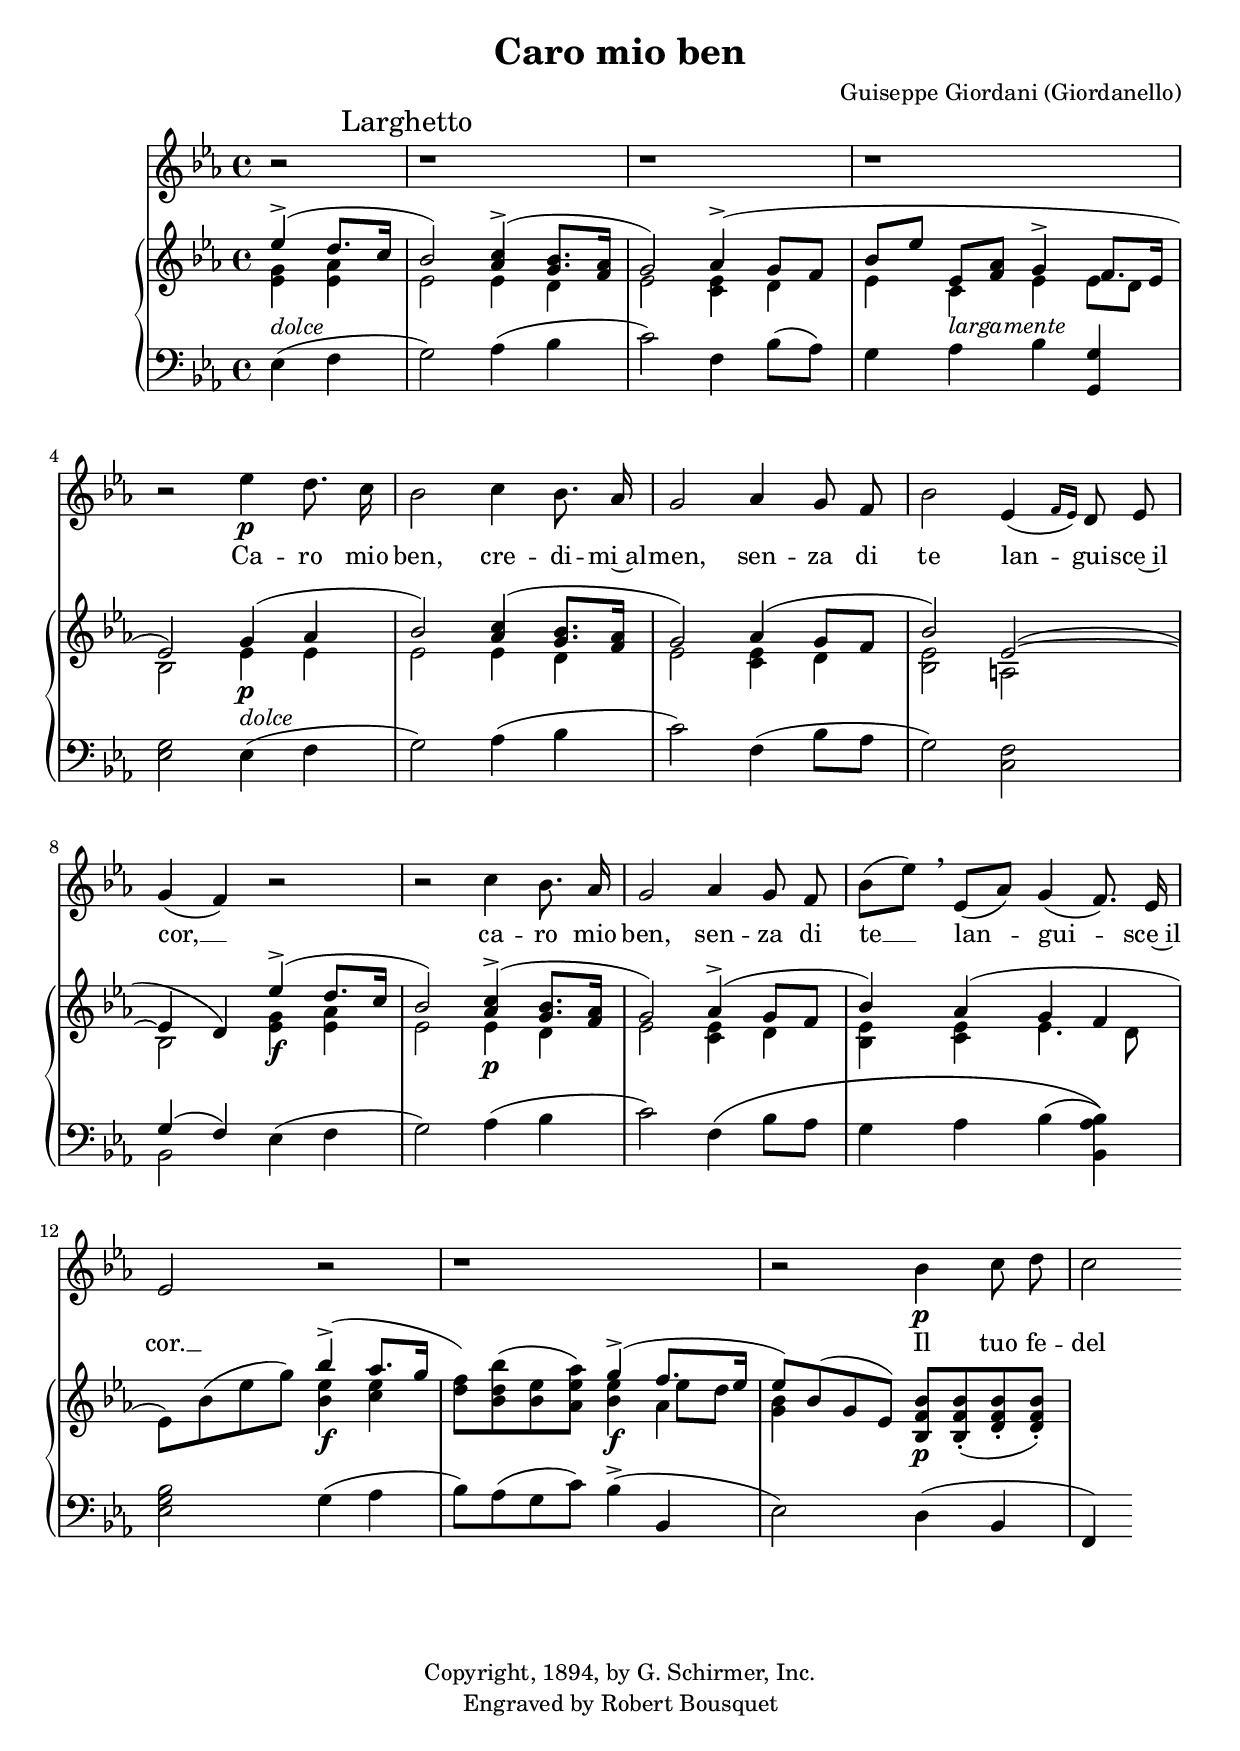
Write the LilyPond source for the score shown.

\version "2.16.1"
\header {
  title     = "Caro mio ben"
  composer  = "Guiseppe Giordani (Giordanello)"
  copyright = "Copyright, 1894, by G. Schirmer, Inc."
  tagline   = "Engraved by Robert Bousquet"
}

melody = \relative c'' {
  \clef treble
  \key ees \major

  \partial 4*2 r2 \mark "Larghetto" |
  r1
  r
  r
  r2 ees4\p d8. c16
  bes2 c4 bes8. aes16
  g2 aes4 g8 f
  bes2 ees,4( \grace { f16[ ees]) } d8 ees
  g4( f) r2
  r2 c'4 bes8. aes16
  g2 aes4 g8 f
  bes8[( ees)] \breathe ees,[( aes)] g4( f8.) ees16
  ees2 r
  r1
  r2 bes'4\p c8 d
  c2
}

text = \lyricmode {
  Ca -- ro mio
  ben, cre -- di -- mi~al --
  men, sen -- za di
  te lan -- gui -- sce~il
  cor, __
  ca -- ro mio
  ben, sen -- za di
  te __ lan -- gui -- sce~il
  cor. __
  Il tuo fe --
  del
}

upper = \relative c'' {
  \clef treble
  \key ees \major

  \partial 4*2 << {ees4->( d8. c16} \\ {<g ees>4 <aes ees>} >> |
  << {bes2) <c aes>4->( <bes g>8. <aes f>16} \\ {ees2 ees4 d} >>
  << {g2) aes4->( g8 f} \\ {ees2 <ees c>4 d}>>
  << {bes'8[ ees] ees,[ <aes f>] g4-> f8. ees16} \\ {ees4 c ees ees8 d} >>
  << {ees2) g4( aes} \\ {bes,2 ees4\p ees} >> % TODO: slur missing
  << {bes'2) <c aes>4( <bes g>8. <aes f>16} \\ {ees2 ees4 d} >>
  << {g2) aes4( g8 f} \\ {ees2 <ees c>4 d} >>
  << {bes'2) ees,~(} \\ {<ees bes> a,} >>
  << {ees'4 d) ees'->( d8. c16} \\ {bes,2 <g' ees>4\f <aes ees>}>>
  << {bes2) <c aes>4->( <bes g>8. <aes f>16} \\ {ees2 ees4\p d} >>
  << {g2) aes4->( g8 f} \\ {ees2 <ees c>4 d} >>
  << {bes') aes( g f} \\ {<ees bes>4 <ees c> ees4. d8} >>
  << {\stemDown ees) bes'( ees g)} \\ {} >> << {bes4->( aes8. g16} \\ {<ees bes>4\f <ees c>} >>
  << {\stemDown <f d>8) <bes d, bes>( <ees, bes> <aes ees aes,>)} \\ {} >>
    << {g4->( } \\ {<ees bes>4\f} >>
    << {f8. ees16} \\ {aes,4} \\ {\stemDown \once \override NoteColumn #'force-hshift = #1.5 ees'8 d}  >>
  << {ees8) bes( g ees)} \\ {<bes' g>4} >> <bes f bes,>8\p <bes f bes,>-.( <bes f d>-. <bes f d>-.)
}

lower = \relative c {
  \clef bass
  \key ees \major

  \partial 4*2 ees4( ^ \markup \italic { dolce } f |
  g2) aes4( bes
  c2) f,4 bes8( aes)
  g4 aes ^ \markup \italic { largamente } bes <g g,>
  <g ees>2 ees4( ^ \markup \italic { dolce } f
  g2) aes4( bes
  c2) f,4( bes8 aes
  g2) <f c>
  << {g4( f)} \\ {bes,2}>> ees4( f
  g2) aes4( bes
  c2) f,4\( bes8 aes
  g4 aes bes( <bes aes bes,>)\)
  <bes g ees>2 g4( aes
  bes8) aes( g c) bes4->( bes,
  ees2) d4( bes
  f)
}

\score {
  <<
    \new Voice = "mel" { \autoBeamOff \melody }
    \new Lyrics \lyricsto mel \text
    \new PianoStaff <<
      \new Staff = "upper" \upper
      \new Staff = "lower" \lower
    >>
  >>
  \layout {
    \context { \Staff \RemoveEmptyStaves }
  }
  \midi { }
}
